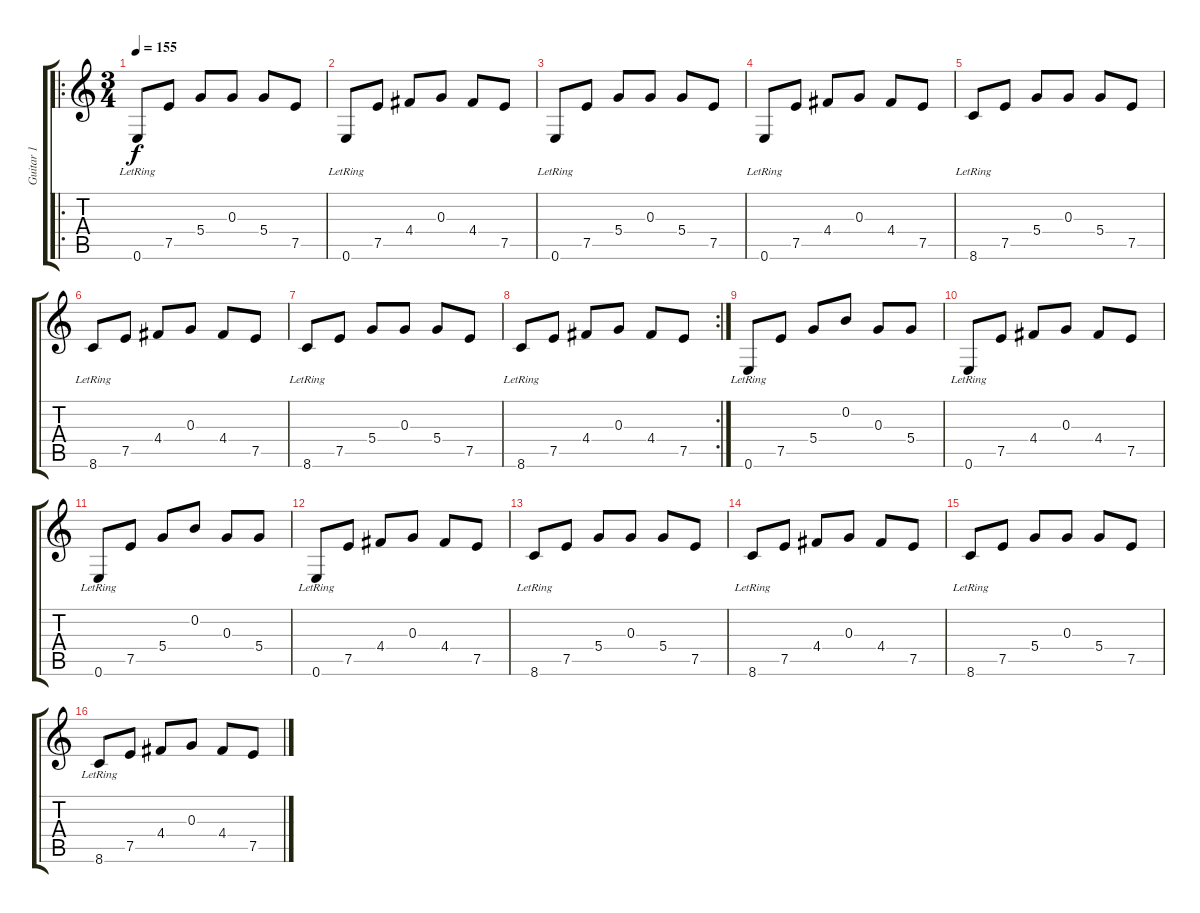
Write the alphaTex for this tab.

\track ("Guitar 1" "Guitar 1") {instrument acousticguitarsteel}
\staff {score tabs}
\tuning (E4 B3 G3 D3 A2 E2) {hide}
\ro
\ts (3 4)
\tempo 155
\clef g2
\ks c
0.6{lr}.8{dy f} 7.5.8 5.4.8 0.3.8 5.4.8 7.5.8 |
0.6{lr}.8 7.5.8 4.4.8 0.3.8 4.4.8 7.5.8 |
0.6{lr}.8 7.5.8 5.4.8 0.3.8 5.4.8 7.5.8 |
0.6{lr}.8 7.5.8 4.4.8 0.3.8 4.4.8 7.5.8 |
8.6{lr}.8 7.5.8 5.4.8 0.3.8 5.4.8 7.5.8 |
8.6{lr}.8 7.5.8 4.4.8 0.3.8 4.4.8 7.5.8 |
8.6{lr}.8 7.5.8 5.4.8 0.3.8 5.4.8 7.5.8 |
\rc 2
8.6{lr}.8 7.5.8 4.4.8 0.3.8 4.4.8 7.5.8 |
0.6{lr}.8 7.5.8 5.4.8 0.2.8 0.3.8 5.4.8 |
0.6{lr}.8 7.5.8 4.4.8 0.3.8 4.4.8 7.5.8 |
0.6{lr}.8 7.5.8 5.4.8 0.2.8 0.3.8 5.4.8 |
0.6{lr}.8 7.5.8 4.4.8 0.3.8 4.4.8 7.5.8 |
8.6{lr}.8 7.5.8 5.4.8 0.3.8 5.4.8 7.5.8 |
8.6{lr}.8 7.5.8 4.4.8 0.3.8 4.4.8 7.5.8 |
8.6{lr}.8 7.5.8 5.4.8 0.3.8 5.4.8 7.5.8 |
8.6{lr}.8 7.5.8 4.4.8 0.3.8 4.4.8 7.5.8
